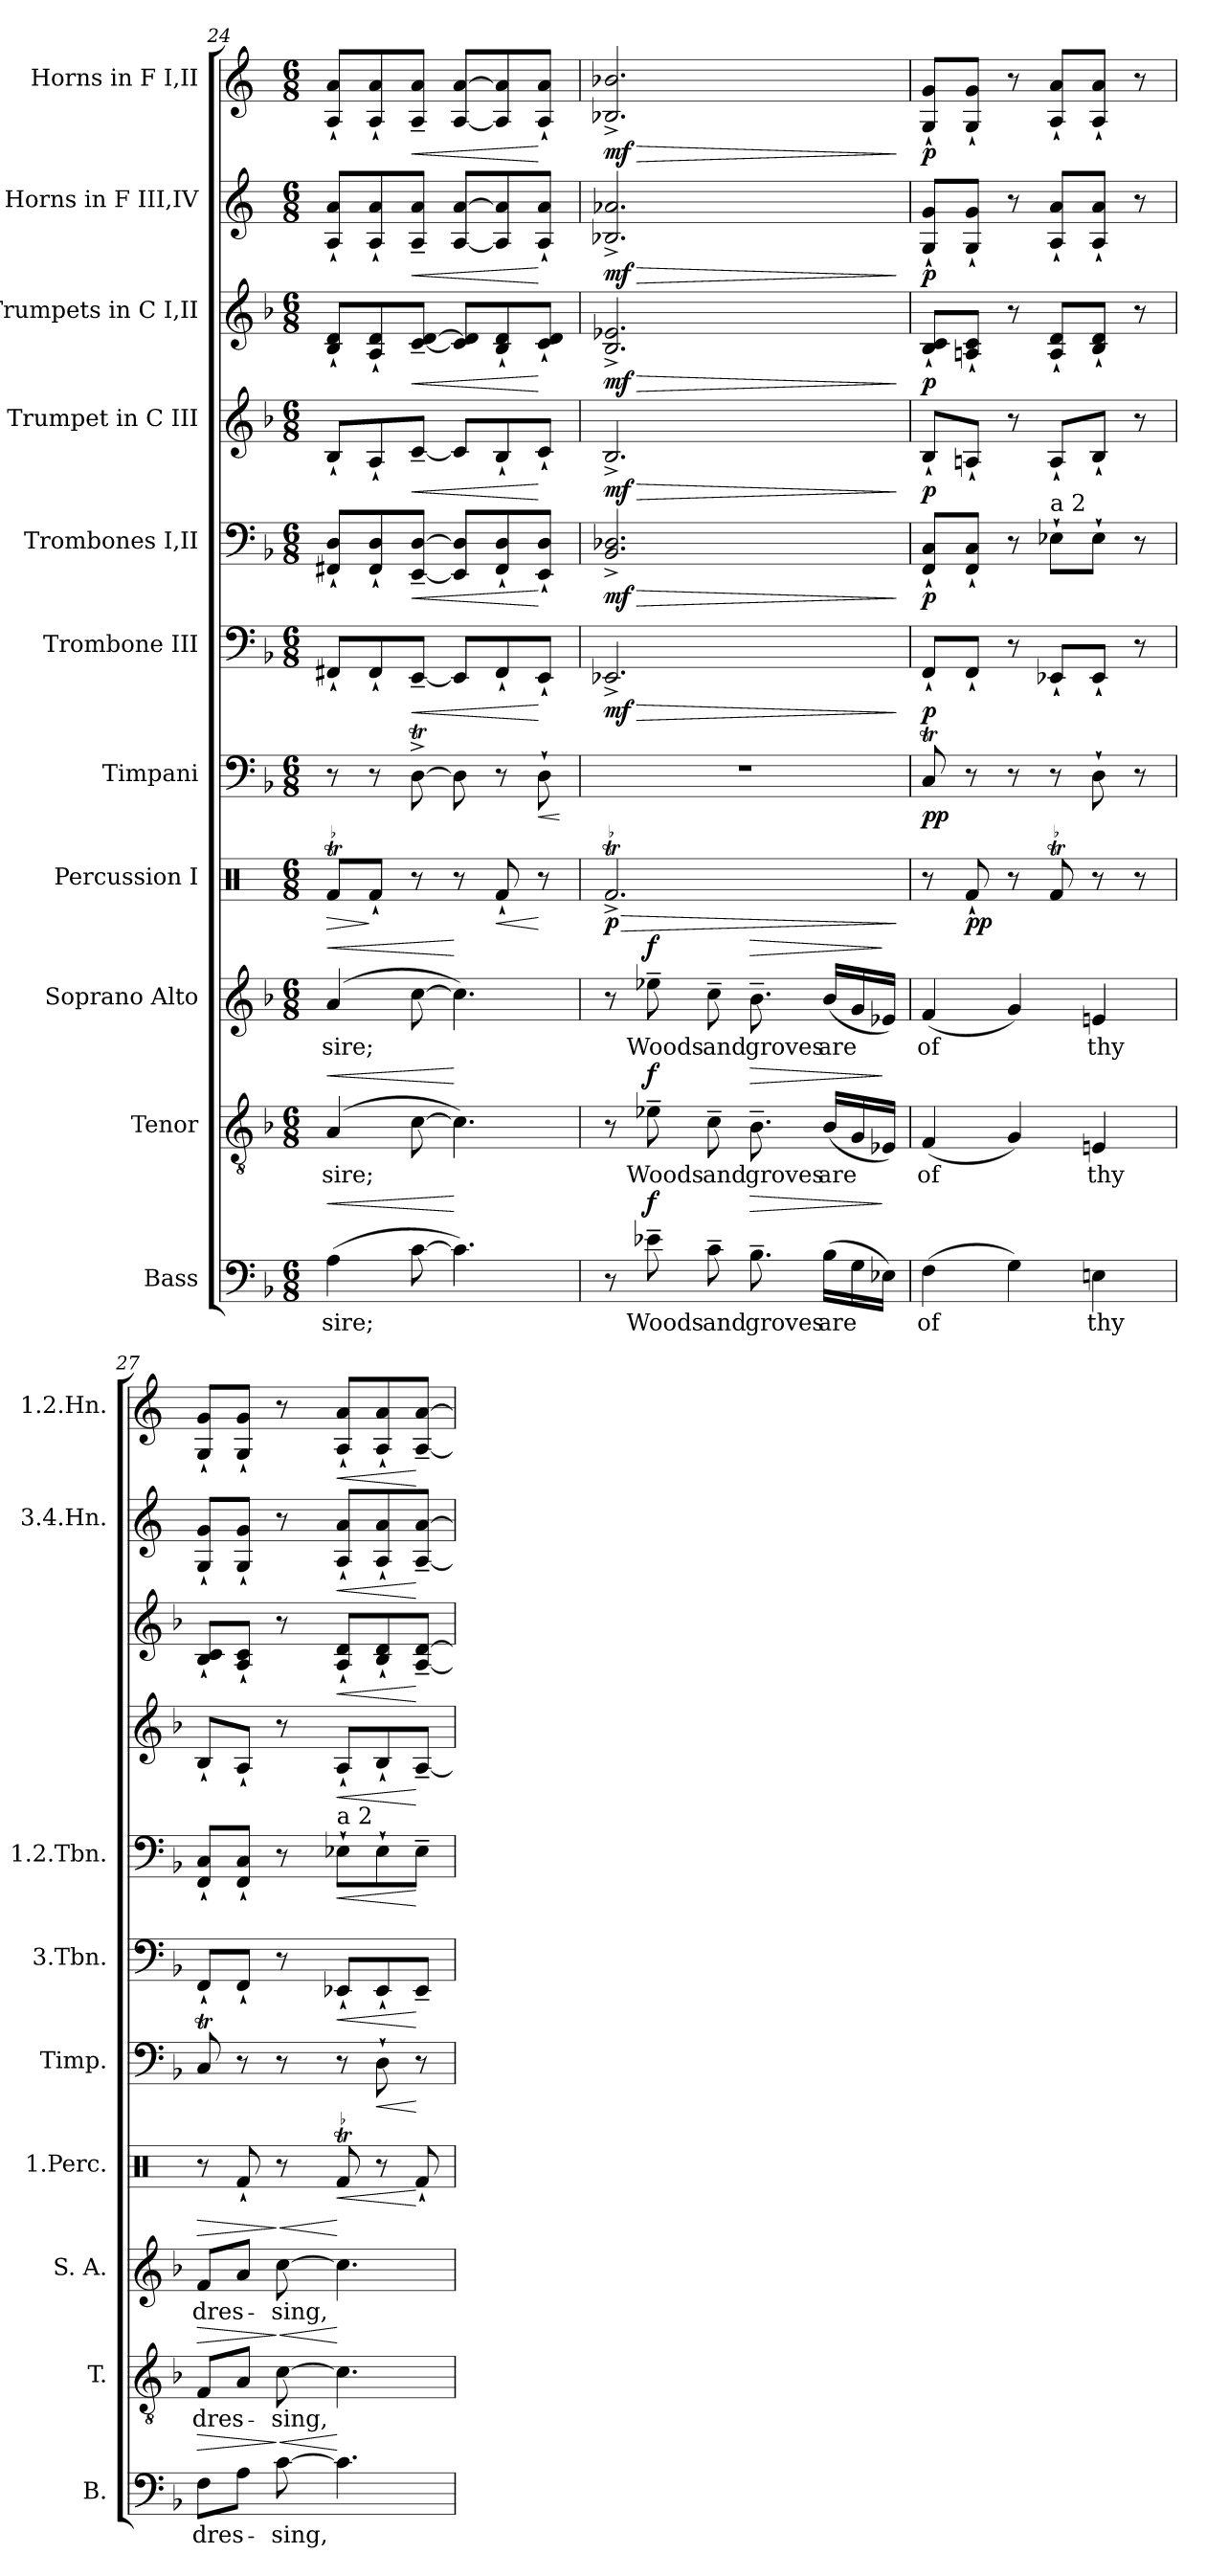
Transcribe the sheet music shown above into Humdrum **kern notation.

**kern	**text	**dynam	**kern	**text	**dynam	**kern	**text	**dynam	**kern	**dynam	**kern	**dynam	**kern	**dynam	**kern	**dynam	**kern	**dynam	**kern	**dynam	**kern	**dynam	**kern	**dynam
*part11	*part11	*part11	*part10	*part10	*part10	*part9	*part9	*part9	*part8	*part8	*part7	*part7	*part6	*part6	*part5	*part5	*part4	*part4	*part3	*part3	*part2	*part2	*part1	*part1
*staff11	*staff11	*staff11	*staff10	*staff10	*staff10	*staff9	*staff9	*staff9	*staff8	*staff8	*staff7	*staff7	*staff6	*staff6	*staff5	*staff5	*staff4	*staff4	*staff3	*staff3	*staff2	*staff2	*staff1	*staff1
*I"Bass	*	*	*I"Tenor	*	*	*I"Soprano Alto	*	*	*I"Percussion I	*	*I"Timpani	*	*I"Trombone III	*	*I"Trombones I,II	*	*I"Trumpet in C III	*	*I"Trumpets in C I,II	*	*I"Horns in F III,IV	*	*I"Horns in F I,II	*
*I'B.	*	*	*I'T.	*	*	*I'S. A.	*	*	*I'1.Perc.	*	*I'Timp.	*	*I'3.Tbn.	*	*I'1.2.Tbn.	*	*	*	*	*	*I'3.4.Hn.	*	*I'1.2.Hn.	*
*clefF4	*	*	*clefGv2	*	*	*clefG2	*	*	*clefX	*	*clefF4	*	*clefF4	*	*clefF4	*	*clefG2	*	*clefG2	*	*clefG2	*	*clefG2	*
*	*	*	*	*	*	*	*	*	*	*	*	*	*	*	*	*	*	*	*	*	*ITrd4c7	*	*ITrd4c7	*
*k[b-]	*	*	*k[b-]	*	*	*k[b-]	*	*	*k[]	*	*k[b-]	*	*k[b-]	*	*k[b-]	*	*k[b-]	*	*k[b-]	*	*k[b-]	*	*k[b-]	*
*F:	*	*	*F:	*	*	*F:	*	*	*C:	*	*F:	*	*F:	*	*F:	*	*F:	*	*F:	*	*F:	*	*F:	*
*M6/8	*	*	*M6/8	*	*	*M6/8	*	*	*M6/8	*	*M6/8	*	*M6/8	*	*M6/8	*	*M6/8	*	*M6/8	*	*M6/8	*	*M6/8	*
=24	=24	=24	=24	=24	=24	=24	=24	=24	=24	=24	=24	=24	=24	=24	=24	=24	=24	=24	=24	=24	=24	=24	=24	=24
!	!	!LO:HP:a	!	!	!LO:HP:a	!	!	!LO:HP:a	!	!LO:HP:b	!	!	!	!	!	!	!	!	!	!	!	!	!	!
(4A	-sire;	<	(4A	-sire;	<	(4a	-sire;	<	8Rft/L	>	8r	.	8FF#X`L	.	8FF#X` 8D`L	.	8B-`L	.	8B-` 8d`L	.	8D` 8d`L	.	8D` 8d`L	.
.	.	.	.	.	.	.	.	.	8Rf`/J	]	8r	.	8FF#`	.	8FF#` 8D`	.	8A`	.	8A` 8d`	.	8D` 8d`	.	8D` 8d`	.
!	!	!	!	!	!	!	!	!	!	!	!	!	!	!LO:HP:b	!	!LO:HP:b	!	!LO:HP:b	!	!LO:HP:b	!	!LO:HP:b	!	!LO:HP:b
[8c	.	.	[8c	.	.	[8cc	.	.	8r	.	[8DT^	.	[8EE~J	<	[8EE~ [8D~J	<	[8c~J	<	[8c~ [8d~J	<	8D~ 8d~J	<	8D~ 8d~J	<
4.c])	.	[	4.c])	.	[	4.cc])	.	[	8r	.	8D]	.	8EEL]	.	8EE] 8D]L	.	8cL]	.	8c] 8d]L	.	[8D [8dL	.	[8D [8dL	.
!	!	!	!	!	!	!	!	!	!	!LO:HP:b	!	!	!	!	!	!	!	!	!	!	!	!	!	!
.	.	.	.	.	.	.	.	.	8Rf`/	<	8r	.	8FF#`	.	8FF#` 8D`	.	8B-`	.	8B-` 8d`	.	8D] 8d]	.	8D] 8d]	.
!	!	!	!	!	!	!	!	!	!	!	!	!LO:HP:b	!	!	!	!	!	!	!	!	!	!	!	!
.	.	.	.	.	.	.	.	.	8r	[	8D`	<	8EE`J	[	8EE` 8D`J	[	8c`J	[	8c` 8d`J	[	8D` 8d`J	[	8D` 8d`J	[
.	.	.	.	.	.	.	.	.	.	.	.	[	.	.	.	.	.	.	.	.	.	.	.	.
=25	=25	=25	=25	=25	=25	=25	=25	=25	=25	=25	=25	=25	=25	=25	=25	=25	=25	=25	=25	=25	=25	=25	=25	=25
!	!	!	!	!	!	!	!	!	!	!LO:HP:b	!	!	!	!LO:HP:b	!	!LO:HP:b	!	!LO:HP:b	!	!LO:HP:b	!	!LO:HP:b	!	!LO:HP:b
8r	.	.	8r	.	.	8r	.	.	2.Rft^/	> p	4%3r	.	2.EE-X^	> mf	2.BB-^ 2.D-X^	> mf	2.B-^	> mf	2.B-^ 2.e-X^	> mf	2.E-X^ 2.d-X^	> mf	2.E-X^ 2.e-X^	> mf
!	!	!LO:DY:a	!	!	!LO:DY:a	!	!	!LO:DY:a	!	!	!	!	!	!	!	!	!	!	!	!	!	!	!	!
8e-X~	Woods	f	8e-X~	Woods	f	8ee-X~	Woods	f	.	.	.	.	.	.	.	.	.	.	.	.	.	.	.	.
8c~	and	.	8c~	and	.	8cc~	and	.	.	.	.	.	.	.	.	.	.	.	.	.	.	.	.	.
!	!	!LO:HP:a	!	!	!LO:HP:a	!	!	!LO:HP:a	!	!	!	!	!	!	!	!	!	!	!	!	!	!	!	!
8.B-~	groves	>	8.B-~	groves	>	8.b-~	groves	>	.	.	.	.	.	.	.	.	.	.	.	.	.	.	.	.
(16B-LL	are	.	(16B-LL	are	.	(16b-LL	are	.	.	.	.	.	.	.	.	.	.	.	.	.	.	.	.	.
16G	.	.	16G	.	.	16g	.	.	.	.	.	.	.	.	.	.	.	.	.	.	.	.	.	.
16E-XJJ)	.	]	16E-XJJ)	.	]	16e-XJJ)	.	]	.	.	.	.	.	.	.	.	.	.	.	.	.	.	.	.
.	.	.	.	.	.	.	.	.	.	]	.	.	.	]	.	]	.	]	.	]	.	]	.	]
=26	=26	=26	=26	=26	=26	=26	=26	=26	=26	=26	=26	=26	=26	=26	=26	=26	=26	=26	=26	=26	=26	=26	=26	=26
(4F	of	.	(4F	of	.	(4f	of	.	8r	.	8CT	pp	8FF`L	p	8FF` 8C`L	p	8B-`L	p	8B-` 8c`L	p	8C` 8c`L	p	8C` 8c`L	p
.	.	.	.	.	.	.	.	.	8Rf`/	pp	8r	.	8FF`J	.	8FF` 8C`J	.	8An`J	.	8An` 8c`J	.	8C` 8c`J	.	8C` 8c`J	.
4G)	.	.	4G)	.	.	4g)	.	.	8r	.	8r	.	8r	.	8r	.	8r	.	8r	.	8r	.	8r	.
!	!	!	!	!	!	!	!	!	!	!	!	!	!	!	!LO:TX:a:t=a 2	!	!	!	!	!	!	!	!	!
.	.	.	.	.	.	.	.	.	8Rft/	.	8r	.	8EE-X`L	.	8E-X`L	.	8A`L	.	8A` 8d`L	.	8D` 8d`L	.	8D` 8d`L	.
4En	thy	.	4En	thy	.	4en	thy	.	8r	.	8D`	.	8EE-`J	.	8E-`J	.	8B-`J	.	8B-` 8d`J	.	8D` 8d`J	.	8D` 8d`J	.
.	.	.	.	.	.	.	.	.	8r	.	8r	.	8r	.	8r	.	8r	.	8r	.	8r	.	8r	.
=27	=27	=27	=27	=27	=27	=27	=27	=27	=27	=27	=27	=27	=27	=27	=27	=27	=27	=27	=27	=27	=27	=27	=27	=27
!	!	!LO:HP:a	!	!	!LO:HP:a	!	!	!LO:HP:a	!	!	!	!	!	!	!	!	!	!	!	!	!	!	!	!
8FL	dres-	>	8FL	dres-	>	8fL	dres-	>	8r	.	8CT	.	8FF`L	.	8FF` 8C`L	.	8B-`L	.	8B-` 8c`L	.	8C` 8c`L	.	8C` 8c`L	.
8AJ	.	.	8AJ	.	.	8aJ	.	.	8Rf`/	.	8r	.	8FF`J	.	8FF` 8C`J	.	8A`J	.	8A` 8c`J	.	8C` 8c`J	.	8C` 8c`J	.
!	!	!LO:HP:n=1:a	!	!	!LO:HP:n=1:a	!	!	!LO:HP:n=1:a	!	!	!	!	!	!	!	!	!	!	!	!	!	!	!	!
[8c	-sing,	] <	[8c	-sing,	] <	[8cc	-sing,	] <	8r	.	8r	.	8r	.	8r	.	8r	.	8r	.	8r	.	8r	.
!	!	!	!	!	!	!	!	!	!	!	!	!	!	!	!LO:TX:a:t=a 2	!	!	!	!	!	!	!	!	!
!	!	!	!	!	!	!	!	!	!	!LO:HP:b	!	!	!	!LO:HP:b	!	!LO:HP:b	!	!LO:HP:b	!	!LO:HP:b	!	!LO:HP:b	!	!LO:HP:b
4.c]	.	[	4.c]	.	[	4.cc]	.	[	8Rft/	<	8r	.	8EE-X`L	<	8E-X`L	<	8A`L	<	8A` 8d`L	<	8D` 8d`L	<	8D` 8d`L	<
!	!	!	!	!	!	!	!	!	!	!	!	!LO:HP:b	!	!	!	!	!	!	!	!	!	!	!	!
.	.	.	.	.	.	.	.	.	8r	.	8D`	<	8EE-`	.	8E-`	.	8B-`	.	8B-` 8d`	.	8D` 8d`	.	8D` 8d`	.
.	.	.	.	.	.	.	.	.	8Rf`/	[	8r	[	8EE-~J	[	8E-~J	[	[8A~J	[	[8A~ [8d~J	[	[8D~ [8d~J	[	[8D~ [8d~J	[
=	=	=	=	=	=	=	=	=	=	=	=	=	=	=	=	=	=	=	=	=	=	=	=	=
*-	*-	*-	*-	*-	*-	*-	*-	*-	*-	*-	*-	*-	*-	*-	*-	*-	*-	*-	*-	*-	*-	*-	*-	*-
